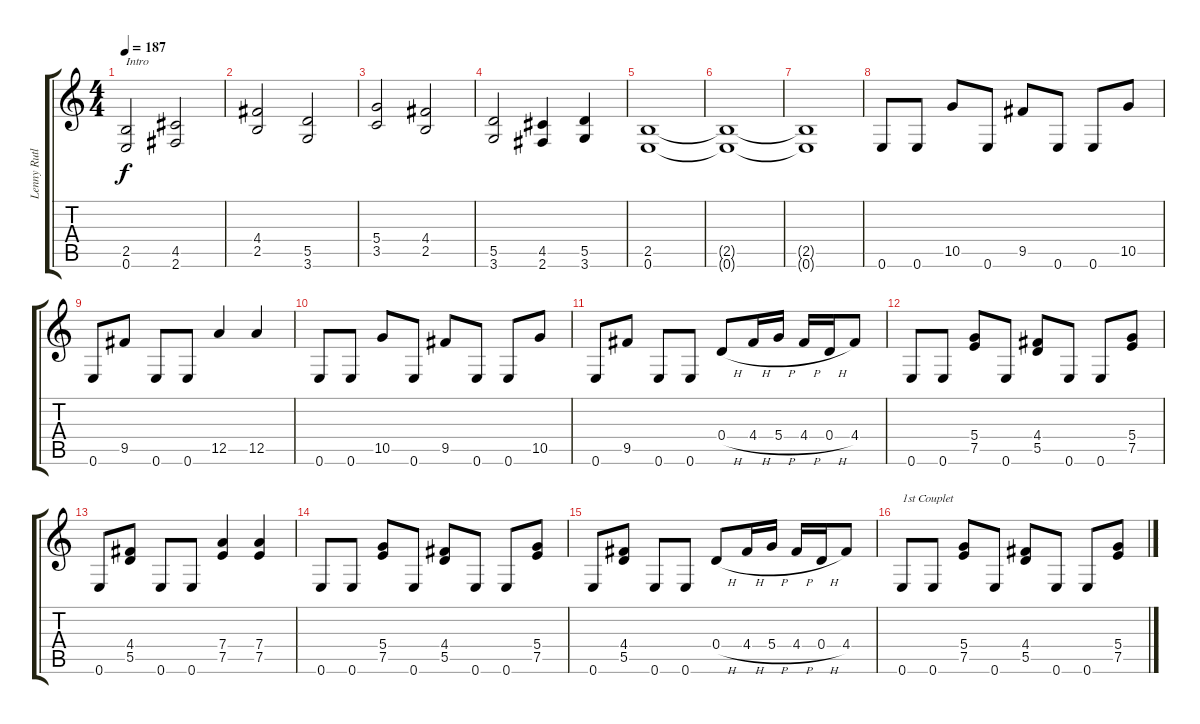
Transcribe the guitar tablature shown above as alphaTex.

\track ("Lenny Rutledge" "Lenny Rutl") {instrument distortionguitar}
\staff {score tabs}
\tuning (E4 B3 G3 D3 A2 E2) {hide}
\ts (4 4)
\tempo 187
\clef g2
\ks c
(2.5 0.6).2{txt "Intro" dy f instrument distortionguitar} (4.5 2.6).2 |
(4.4 2.5).2 (5.5 3.6).2 |
(5.4 3.5).2 (4.4 2.5).2 |
(5.5 3.6).2 (4.5 2.6).4 (5.5 3.6).4 |
(2.5 0.6).1 |
(2.5{t} 0.6{t}).1 |
(2.5{t} 0.6{t}).1 |
0.6.8 0.6.8 10.5.8 0.6.8 9.5.8 0.6.8 0.6.8 10.5.8 |
0.6.8 9.5.8 0.6.8 0.6.8 12.5.4 12.5.4 |
0.6.8 0.6.8 10.5.8 0.6.8 9.5.8 0.6.8 0.6.8 10.5.8 |
0.6.8 9.5.8 0.6.8 0.6.8 0.4{h}.8 4.4{h}.16 5.4{h}.16 4.4{h}.16 0.4{h}.16 4.4.8 |
0.6.8 0.6.8 (5.4 7.5).8 0.6.8 (4.4 5.5).8 0.6.8 0.6.8 (5.4 7.5).8 |
0.6.8 (4.4 5.5).8 0.6.8 0.6.8 (7.4 7.5).4 (7.4 7.5).4 |
0.6.8 0.6.8 (5.4 7.5).8 0.6.8 (4.4 5.5).8 0.6.8 0.6.8 (5.4 7.5).8 |
0.6.8 (4.4 5.5).8 0.6.8 0.6.8 0.4{h}.8 4.4{h}.16 5.4{h}.16 4.4{h}.16 0.4{h}.16 4.4.8 |
0.6.8{txt "1st Couplet"} 0.6.8 (5.4 7.5).8 0.6.8 (4.4 5.5).8 0.6.8 0.6.8 (5.4 7.5).8
